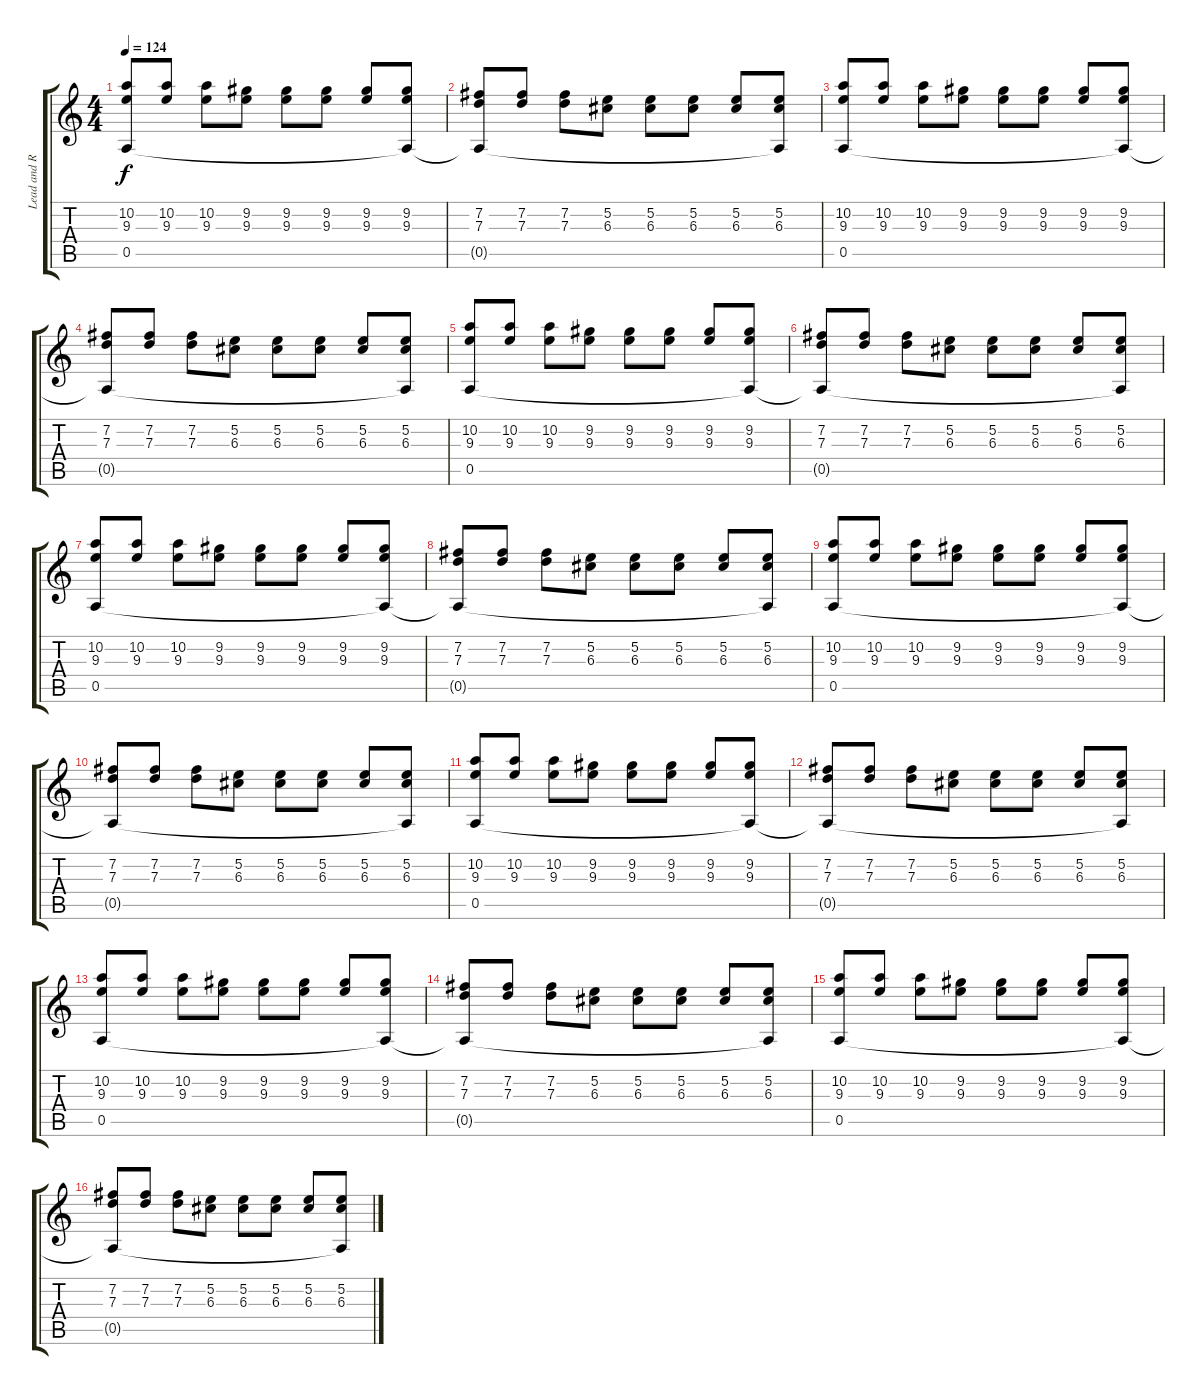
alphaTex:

\track ("Lead and Rythm" "Lead and R") {instrument overdrivenguitar}
\staff {score tabs}
\tuning (E4 B3 G3 D3 A2 E2) {hide}
\ts (4 4)
\tempo 124
\clef g2
\ks c
(10.2 9.3 0.5).8{dy f instrument overdrivenguitar} (10.2 9.3).8 (10.2 9.3).8 (9.2 9.3).8 (9.2 9.3).8 (9.2 9.3).8 (9.2 9.3).8 (9.2 9.3 0.5{t}).8 |
(7.2 7.3 0.5{t}).8 (7.2 7.3).8 (7.2 7.3).8 (5.2 6.3).8 (5.2 6.3).8 (5.2 6.3).8 (5.2 6.3).8 (5.2 6.3 0.5{t}).8 |
(10.2 9.3 0.5).8 (10.2 9.3).8 (10.2 9.3).8 (9.2 9.3).8 (9.2 9.3).8 (9.2 9.3).8 (9.2 9.3).8 (9.2 9.3 0.5{t}).8 |
(7.2 7.3 0.5{t}).8 (7.2 7.3).8 (7.2 7.3).8 (5.2 6.3).8 (5.2 6.3).8 (5.2 6.3).8 (5.2 6.3).8 (5.2 6.3 0.5{t}).8 |
(10.2 9.3 0.5).8 (10.2 9.3).8 (10.2 9.3).8 (9.2 9.3).8 (9.2 9.3).8 (9.2 9.3).8 (9.2 9.3).8 (9.2 9.3 0.5{t}).8 |
(7.2 7.3 0.5{t}).8 (7.2 7.3).8 (7.2 7.3).8 (5.2 6.3).8 (5.2 6.3).8 (5.2 6.3).8 (5.2 6.3).8 (5.2 6.3 0.5{t}).8 |
(10.2 9.3 0.5).8 (10.2 9.3).8 (10.2 9.3).8 (9.2 9.3).8 (9.2 9.3).8 (9.2 9.3).8 (9.2 9.3).8 (9.2 9.3 0.5{t}).8 |
(7.2 7.3 0.5{t}).8 (7.2 7.3).8 (7.2 7.3).8 (5.2 6.3).8 (5.2 6.3).8 (5.2 6.3).8 (5.2 6.3).8 (5.2 6.3 0.5{t}).8 |
(10.2 9.3 0.5).8 (10.2 9.3).8 (10.2 9.3).8 (9.2 9.3).8 (9.2 9.3).8 (9.2 9.3).8 (9.2 9.3).8 (9.2 9.3 0.5{t}).8 |
(7.2 7.3 0.5{t}).8 (7.2 7.3).8 (7.2 7.3).8 (5.2 6.3).8 (5.2 6.3).8 (5.2 6.3).8 (5.2 6.3).8 (5.2 6.3 0.5{t}).8 |
(10.2 9.3 0.5).8 (10.2 9.3).8 (10.2 9.3).8 (9.2 9.3).8 (9.2 9.3).8 (9.2 9.3).8 (9.2 9.3).8 (9.2 9.3 0.5{t}).8 |
(7.2 7.3 0.5{t}).8 (7.2 7.3).8 (7.2 7.3).8 (5.2 6.3).8 (5.2 6.3).8 (5.2 6.3).8 (5.2 6.3).8 (5.2 6.3 0.5{t}).8 |
(10.2 9.3 0.5).8 (10.2 9.3).8 (10.2 9.3).8 (9.2 9.3).8 (9.2 9.3).8 (9.2 9.3).8 (9.2 9.3).8 (9.2 9.3 0.5{t}).8 |
(7.2 7.3 0.5{t}).8 (7.2 7.3).8 (7.2 7.3).8 (5.2 6.3).8 (5.2 6.3).8 (5.2 6.3).8 (5.2 6.3).8 (5.2 6.3 0.5{t}).8 |
(10.2 9.3 0.5).8 (10.2 9.3).8 (10.2 9.3).8 (9.2 9.3).8 (9.2 9.3).8 (9.2 9.3).8 (9.2 9.3).8 (9.2 9.3 0.5{t}).8 |
(7.2 7.3 0.5{t}).8 (7.2 7.3).8 (7.2 7.3).8 (5.2 6.3).8 (5.2 6.3).8 (5.2 6.3).8 (5.2 6.3).8 (5.2 6.3 0.5{t}).8
